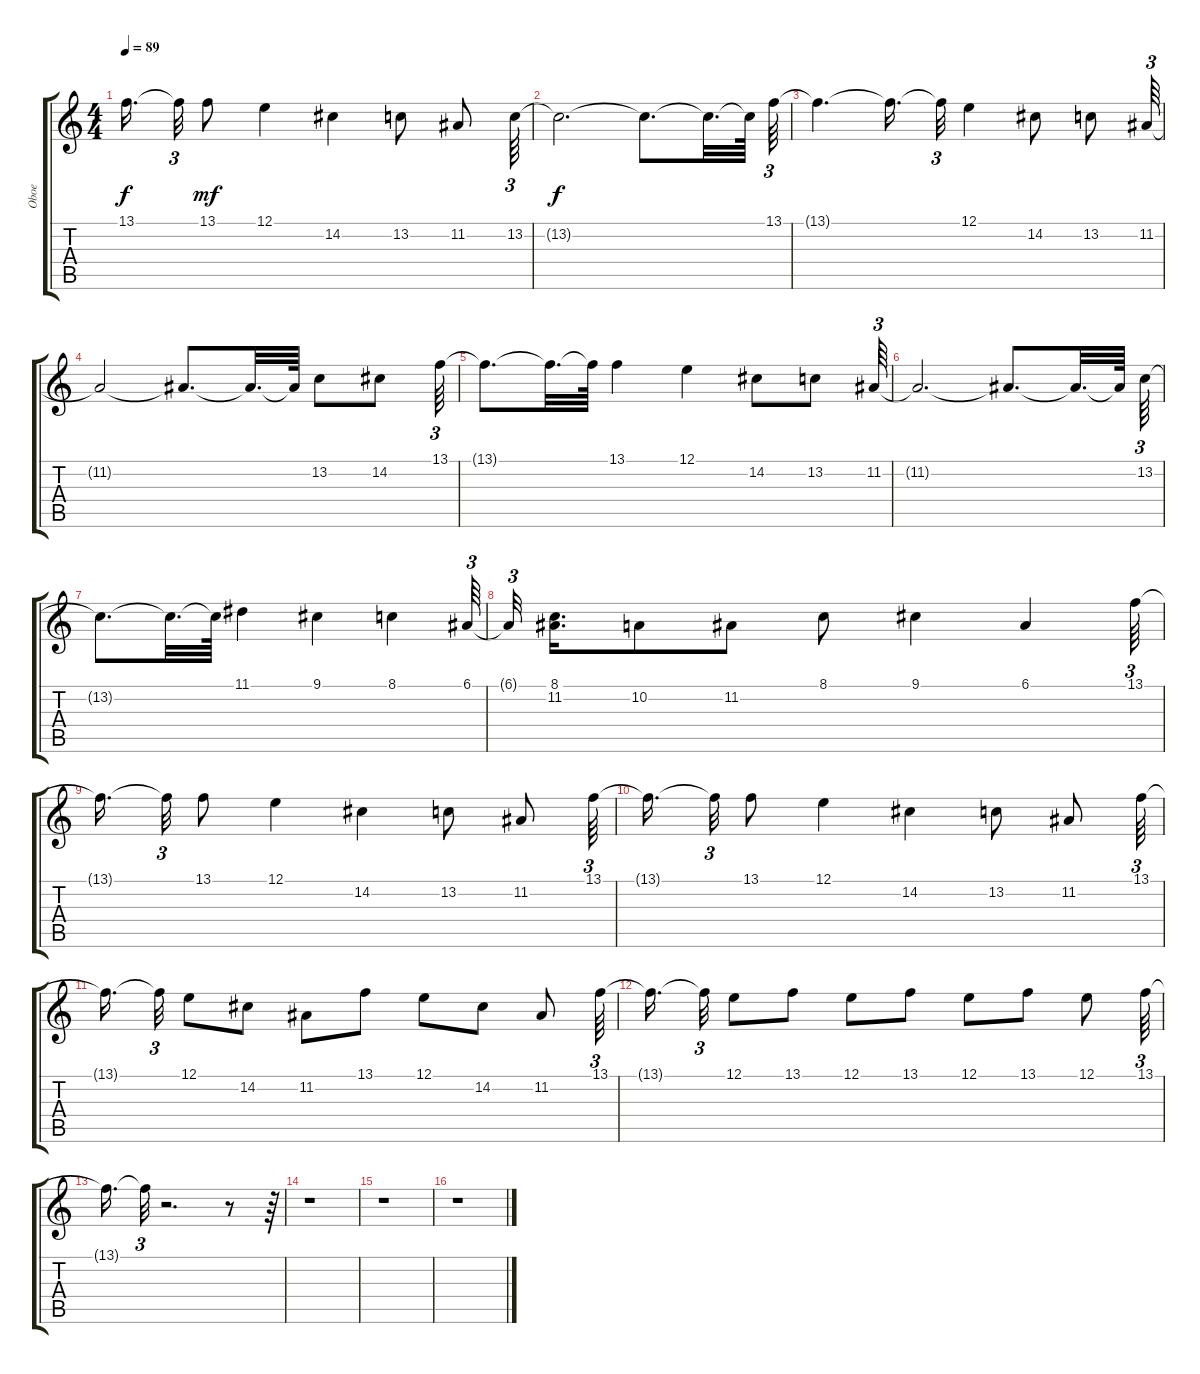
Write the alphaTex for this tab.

\track ("Oboe" "Oboe") {instrument oboe}
\staff {score tabs}
\tuning (E4 B3 G3 D3 A2 E2) {hide}
\ts (4 4)
\tempo 89
\clef g2
\ks c
13.1{t}.16{d dy f} 13.1{t}.32{tu (3 2)} 13.1.8{dy mf} 12.1.4 14.2.4 13.2.8 11.2.8 13.2.64{tu (3 2)} |
13.2{t}.2{d dy f} 13.2{t}.8{d} 13.2{t}.32{d} 13.2{t}.64 13.1.64{tu (3 2)} |
13.1{t}.4{d} 13.1{t}.16{d} 13.1{t}.32{tu (3 2)} 12.1.4 14.2.8 13.2.8 11.2.64{tu (3 2)} |
11.2{t}.2 11.2{t}.8{d} 11.2{t}.32{d} 11.2{t}.64 13.2.8 14.2.8 13.1.64{tu (3 2)} |
13.1{t}.8{d} 13.1{t}.32{d} 13.1{t}.64 13.1.4 12.1.4 14.2.8 13.2.8 11.2.64{tu (3 2)} |
11.2{t}.2{d} 11.2{t}.8{d} 11.2{t}.32{d} 11.2{t}.64 13.2.64{tu (3 2)} |
13.2{t}.8{d} 13.2{t}.32{d} 13.2{t}.64 11.1.4 9.1.4 8.1.4 6.1.64{tu (3 2)} |
6.1{t}.32{tu (3 2)} (8.1 11.2).16{d} 10.2.8 11.2.8 8.1.8 9.1.4 6.1.4 13.1.64{tu (3 2)} |
13.1{t}.16{d} 13.1{t}.32{tu (3 2)} 13.1.8 12.1.4 14.2.4 13.2.8 11.2.8 13.1.64{tu (3 2)} |
13.1{t}.16{d} 13.1{t}.32{tu (3 2)} 13.1.8 12.1.4 14.2.4 13.2.8 11.2.8 13.1.64{tu (3 2)} |
13.1{t}.16{d} 13.1{t}.32{tu (3 2)} 12.1.8 14.2.8 11.2.8 13.1.8 12.1.8 14.2.8 11.2.8 13.1.64{tu (3 2)} |
13.1{t}.16{d} 13.1{t}.32{tu (3 2)} 12.1.8 13.1.8 12.1.8 13.1.8 12.1.8 13.1.8 12.1.8 13.1.64{tu (3 2)} |
13.1{t}.16{d} 13.1{t}.32{tu (3 2)} r.2{d} r.8 r.64{tu (3 2)} |
r.1 |
r.1 |
r.1
